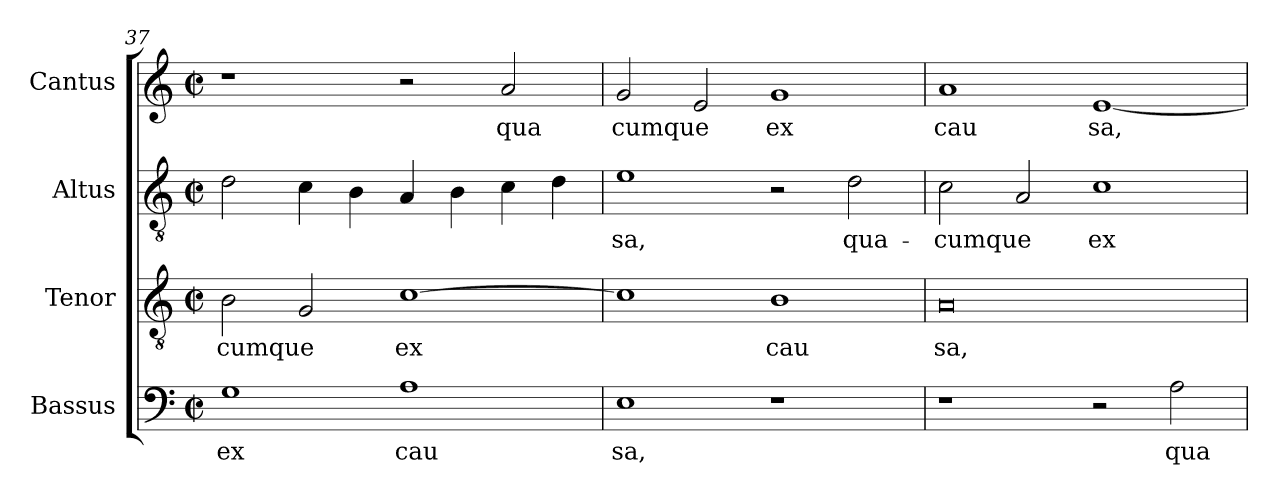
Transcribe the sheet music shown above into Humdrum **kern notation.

**kern	**text	**kern	**text	**kern	**text	**kern	**text
*part4	*part4	*part3	*part3	*part2	*part2	*part1	*part1
*staff4	*staff4	*staff3	*staff3	*staff2	*staff2	*staff1	*staff1
*I"Bassus	*	*I"Tenor	*	*I"Altus	*	*I"Cantus	*
*clefF4	*	*clefGv2	*	*clefGv2	*	*clefG2	*
*k[]	*	*k[]	*	*k[]	*	*k[]	*
*C:	*	*C:	*	*C:	*	*C:	*
*M2/2	*	*M2/2	*	*M2/2	*	*M2/2	*
*met(c|)	*	*met(c|)	*	*met(c|)	*	*met(c|)	*
=37	=37	=37	=37	=37	=37	=37	=37
!	!LO:LY:b:cj	!	!LO:LY:b:cj	!	!LO:LY:b:cj	!	!
1G	ex	2B\	cumque	2d\	--	1r	.
!	!	!	!LO:LY:b:cj	!	!LO:LY:b:cj	!	!
.	.	2G/	.	4c\	--	.	.
!	!	!	!	!	!LO:LY:b:cj	!	!
.	.	.	.	4B\	--	.	.
!	!LO:LY:b:cj	!	!LO:LY:b:cj	!	!LO:LY:b:cj	!	!
1A	cau	[>1c	ex	4A/	--	2r	.
!	!	!	!	!	!LO:LY:b:cj	!	!
.	.	.	.	4B\	--	.	.
!	!	!	!	!	!LO:LY:b:cj	!	!LO:LY:b:cj
.	.	.	.	4c\	--	2a/	qua
!	!	!	!	!	!LO:LY:b:cj	!	!
.	.	.	.	4d\	--	.	.
=38	=38	=38	=38	=38	=38	=38	=38
!	!LO:LY:b:cj	!	!LO:LY:b:cj	!	!LO:LY:b:cj	!	!LO:LY:b:cj
1E	sa,	1c]	.	1e	-sa,	2g/	cumque
!	!	!	!	!	!	!	!LO:LY:b:cj
.	.	.	.	.	.	2e/	.
!	!	!	!LO:LY:b:cj	!	!	!	!LO:LY:b:cj
1r	.	1B	cau	2r	.	1g	ex
!	!	!	!	!	!LO:LY:b:cj	!	!
.	.	.	.	2d\	qua-	.	.
=39	=39	=39	=39	=39	=39	=39	=39
!	!	!	!LO:LY:b:cj	!	!LO:LY:b:cj	!	!LO:LY:b:cj
1r	.	0A	sa,	2c\	-cumque	1a	cau
!	!	!	!	!	!LO:LY:b:cj	!	!
.	.	.	.	2A/	.	.	.
!	!	!	!	!	!LO:LY:b:cj	!	!LO:LY:b:cj
2r	.	.	.	1c	ex	[<1e	sa,
!	!LO:LY:b:cj	!	!	!	!	!	!
2A\	qua	.	.	.	.	.	.
=	=	=	=	=	=	=	=
*-	*-	*-	*-	*-	*-	*-	*-
